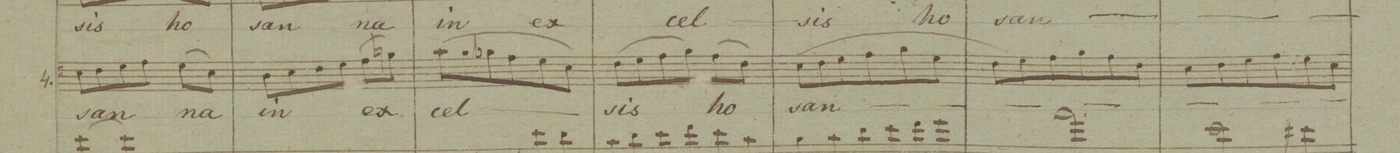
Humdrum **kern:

**kern	**text	**dynam
*I"4.	*	*
*clefF4	*	*
*k[b-]	*	*
*M3/4	*	*
8E\L	-san-	.
8F\	.	.
8G\	.	.
8A\J	.	.
(8G\L	-na	.
8E\J)	.	.
=36	=36	=36
8D\L	in	.
8E\	.	.
8F\	.	.
8G\J	.	.
(8A\L	ex-	.
8Bn\J)	.	.
=37	=37	=37
(8c\L	-cel-	.
8Bny\	.	.
8B-X\	.	.
8A\	.	.
8G\	.	.
8E\J)	.	.
=38	=38	=38
(8F\L	-sis	.
8G\	.	.
8A\	.	.
8B-\J)	.	.
(8A\L	ho-	.
8F\J)	.	.
=39	=39	=39
(8E\L	-san-	.
8F\	.	.
8G\	.	.
8A\J	.	.
8B-\L	.	.
8G\J	.	.
=40	=40	=40
8F\L	.	.
8G\)	.	.
8A\	.	.
8B-\	.	.
8A\	.	.
8F\J	.	.
=41	=41	=41
8E\L	.	.
8F\	.	.
8G\	.	.
8A\	.	.
8G\	.	.
8E\J	.	.
=42	=42	=42
*-	*-	*-
